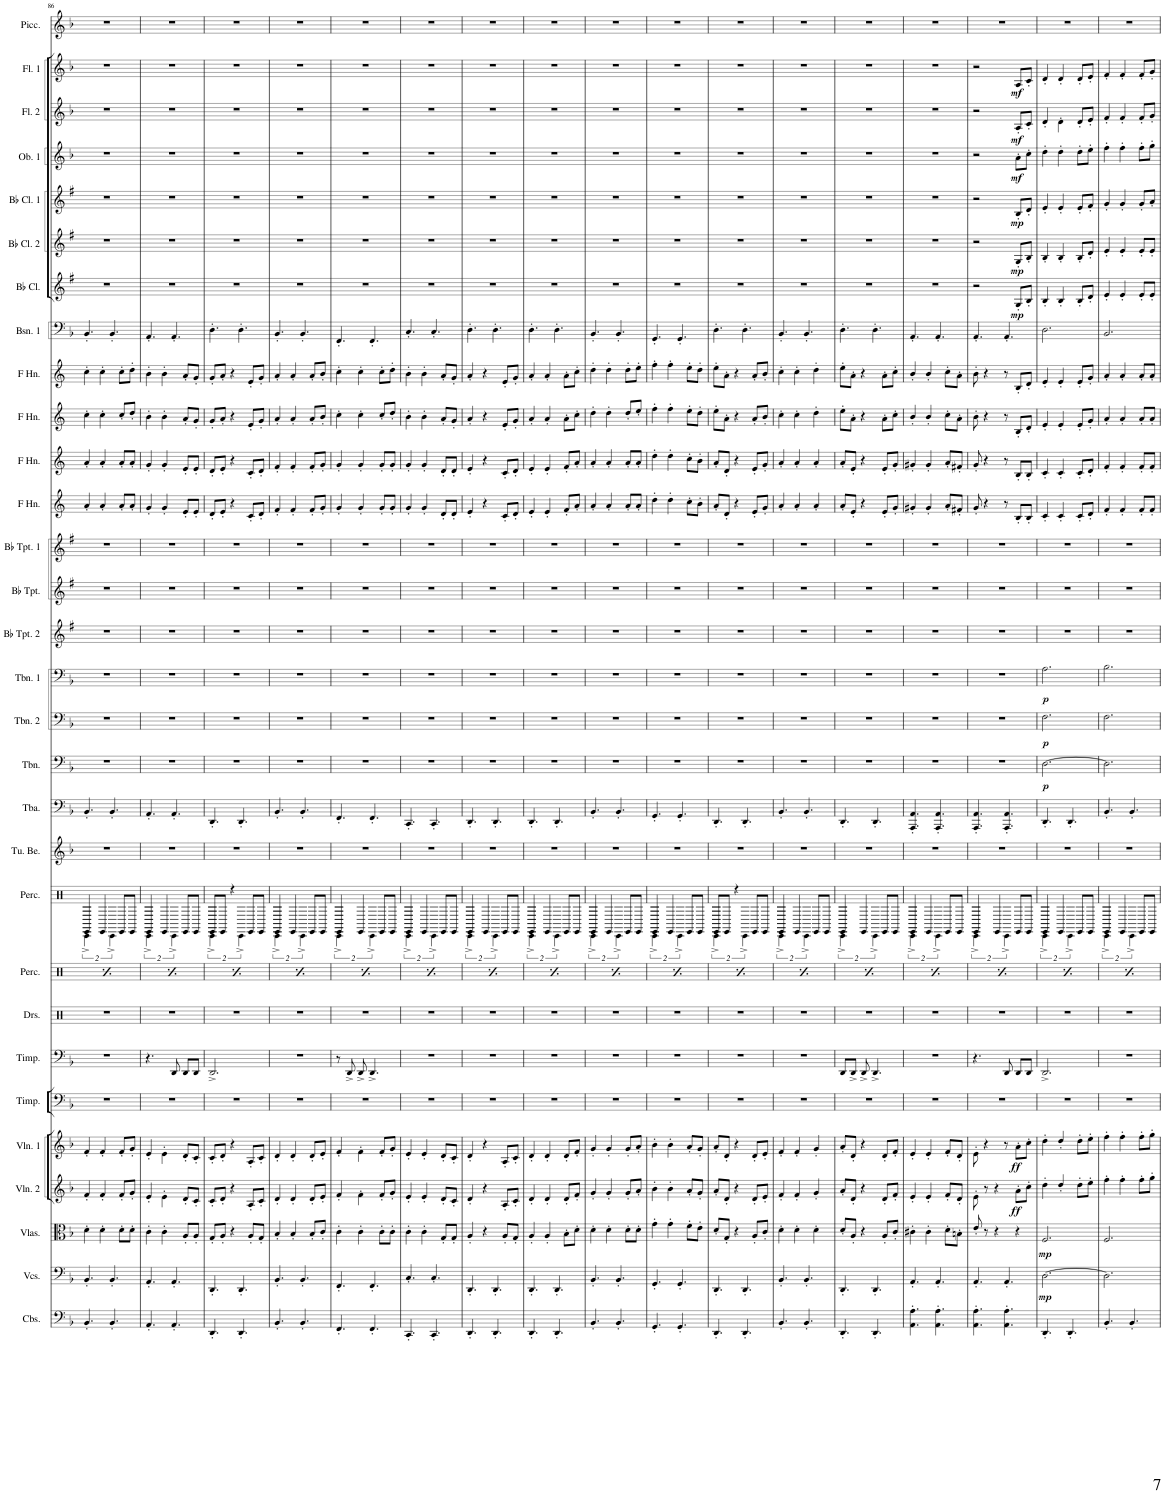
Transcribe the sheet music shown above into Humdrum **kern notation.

**kern	**kern	**dynam	**kern	**dynam	**kern	**dynam	**kern	**dynam	**kern	**kern	**kern	**kern	**dynam	**kern	**kern	**kern	**kern	**dynam	**kern	**dynam	**kern	**dynam	**kern	**kern	**kern	**kern	**kern	**kern	**kern	**kern	**kern	**dynam	**kern	**dynam	**kern	**dynam	**kern	**dynam	**kern	**dynam	**kern	**dynam	**kern
*part30	*part29	*part29	*part28	*part28	*part27	*part27	*part26	*part26	*part25	*part24	*part23	*part22	*part22	*part21	*part20	*part19	*part18	*part18	*part17	*part17	*part16	*part16	*part15	*part14	*part13	*part12	*part11	*part10	*part9	*part8	*part7	*part7	*part6	*part6	*part5	*part5	*part4	*part4	*part3	*part3	*part2	*part2	*part1
*staff30	*staff29	*staff29	*staff28	*staff28	*staff27	*staff27	*staff26	*staff26	*staff25	*staff24	*staff23	*staff22	*staff22	*staff21	*staff20	*staff19	*staff18	*staff18	*staff17	*staff17	*staff16	*staff16	*staff15	*staff14	*staff13	*staff12	*staff11	*staff10	*staff9	*staff8	*staff7	*staff7	*staff6	*staff6	*staff5	*staff5	*staff4	*staff4	*staff3	*staff3	*staff2	*staff2	*staff1
*I"Contrabasses	*I"Violoncellos	*	*I"Violas	*	*I"Violin 2	*	*I"Violin 1	*	*I"Timpani	*I"Timpani	*I"Drumset	*I"Percussion	*	*I"Percussion	*I"Tubular Bells	*I"Tuba	*I"Trombone	*	*I"Trombone 2	*	*I"Trombone 1	*	*I"Bb Trumpet 2	*I"Bb Trumpet	*I"Bb Trumpet 1	*I"Horn in F	*I"Horn in F	*I"Horn in F	*I"Horn in F	*I"Bassoon 1	*I"Bb Clarinet	*	*I"Bb Clarinet 2	*	*I"Bb Clarinet 1	*	*I"Oboe 1	*	*I"Flute 2	*	*I"Flute 1	*	*I"Piccolo
*I'Cbs.	*I'Vcs.	*	*I'Vlas.	*	*I'Vln. 2	*	*I'Vln. 1	*	*I'Timp.	*I'Timp.	*I'Drs.	*I'Perc.	*	*I'Perc.	*I'Tu. Be.	*I'Tba.	*I'Tbn.	*	*I'Tbn. 2	*	*I'Tbn. 1	*	*I'Bb Tpt. 2	*I'Bb Tpt.	*I'Bb Tpt. 1	*	*	*	*	*I'Bsn. 1	*I'Bb Cl.	*	*I'Bb Cl. 2	*	*I'Bb Cl. 1	*	*I'Ob. 1	*	*I'Fl. 2	*	*I'Fl. 1	*	*I'Picc.
!!LO:PB:g=z
*clefF4	*clefF4	*	*clefC3	*	*clefG2	*	*clefG2	*	*clefF4	*clefF4	*clefX	*clefX	*	*clefX	*clefG2	*clefF4	*clefF4	*	*clefF4	*	*clefF4	*	*clefG2	*clefG2	*clefG2	*clefG2	*clefG2	*clefG2	*clefG2	*clefF4	*clefG2	*	*clefG2	*	*clefG2	*	*clefG2	*	*clefG2	*	*clefG2	*	*clefG2
*Trd7c12	*	*	*	*	*	*	*	*	*	*	*	*	*	*	*	*	*	*	*	*	*	*	*Trd1c2	*Trd1c2	*Trd1c2	*Trd4c7	*Trd4c7	*Trd4c7	*Trd4c7	*Trd5c9	*Trd1c2	*	*Trd1c2	*	*Trd1c2	*	*	*	*	*	*	*	*Trd-7c-12
*k[b-]	*k[b-]	*	*k[b-]	*	*k[b-]	*	*k[b-]	*	*k[b-]	*k[b-]	*k[]	*k[]	*	*k[]	*k[b-]	*k[b-]	*k[b-]	*	*k[b-]	*	*k[b-]	*	*k[f#]	*k[f#]	*k[f#]	*k[]	*k[]	*k[]	*k[]	*k[b-]	*k[f#]	*	*k[f#]	*	*k[f#]	*	*k[b-]	*	*k[b-]	*	*k[b-]	*	*k[b-]
*M3/4	*M3/4	*	*M3/4	*	*M3/4	*	*M3/4	*	*M3/4	*M3/4	*M3/4	*M3/4	*	*M3/4	*M3/4	*M3/4	*M3/4	*	*M3/4	*	*M3/4	*	*M3/4	*M3/4	*M3/4	*M3/4	*M3/4	*M3/4	*M3/4	*M3/4	*M3/4	*	*M3/4	*	*M3/4	*	*M3/4	*	*M3/4	*	*M3/4	*	*M3/4
=86	=86	=86	=86	=86	=86	=86	=86	=86	=86	=86	=86	=86	=86	=86	=86	=86	=86	=86	=86	=86	=86	=86	=86	=86	=86	=86	=86	=86	=86	=86	=86	=86	=86	=86	=86	=86	=86	=86	=86	=86	=86	=86	=86
*	*	*	*	*	*	*	*	*	*	*	*	*	*	*^	*	*	*	*	*	*	*	*	*	*	*	*	*	*	*	*	*	*	*	*	*	*	*	*	*	*	*	*	*
!	!	!	!	!	!	!	!	!	!	!	!	!	!LO:DY:b	!	!	!	!	!	!	!	!	!	!	!	!	!	!	!	!	!	!	!	!	!	!	!	!	!	!	!	!	!	!	!
4.BB-'/	4.BB-'/	.	4d'\	.	4f'/	.	4f'/	.	2.r	2.r	2.r	2.AA/	mf	4EE/	8%3CC^\	2.r	4.BB-'/	2.r	.	2.r	.	2.r	.	2.r	2.r	2.r	4a'/	4a'/	4cc'\	4cc'\	4.BB-'/	2.r	.	2.r	.	2.r	.	2.r	.	2.r	.	2.r	.	2.r
.	.	.	4d'\	.	4f'/	.	4f'/	.	.	.	.	.	.	4EE/	.	.	.	.	.	.	.	.	.	.	.	.	4a'/	4a'/	4cc'\	4cc'\	.	.	.	.	.	.	.	.	.	.	.	.	.	.
4.BB-'/	4.BB-'/	.	.	.	.	.	.	.	.	.	.	.	.	.	8%3CC^\	.	4.BB-'/	.	.	.	.	.	.	.	.	.	.	.	.	.	4.BB-'/	.	.	.	.	.	.	.	.	.	.	.	.	.
.	.	.	8d'\L	.	8f'/L	.	8f'/L	.	.	.	.	.	.	8EE/L	.	.	.	.	.	.	.	.	.	.	.	.	8a'/L	8a'/L	8cc'/L	8cc'\L	.	.	.	.	.	.	.	.	.	.	.	.	.	.
.	.	.	8d'\J	.	8g'/J	.	8g'/J	.	.	.	.	.	.	8EE/J	.	.	.	.	.	.	.	.	.	.	.	.	8a'/J	8a'/J	8dd'/J	8dd'\J	.	.	.	.	.	.	.	.	.	.	.	.	.	.
=87	=87	=87	=87	=87	=87	=87	=87	=87	=87	=87	=87	=87	=87	=87	=87	=87	=87	=87	=87	=87	=87	=87	=87	=87	=87	=87	=87	=87	=87	=87	=87	=87	=87	=87	=87	=87	=87	=87	=87	=87	=87	=87	=87	=87
!	!	!	!	!	!	!	!	!	!	!	!	!	!LO:DY:b	!	!	!	!	!	!	!	!	!	!	!	!	!	!	!	!	!	!	!	!	!	!	!	!	!	!	!	!	!	!	!
4.AA'/	4.AA'/	.	4c'\	.	4e'/	.	4e'/	.	2.r	4.r	2.r	2.AA/	mf	4EE/	8%3CC^\	2.r	4.AA'/	2.r	.	2.r	.	2.r	.	2.r	2.r	2.r	4g'/	4g'/	4b'\	4b'\	4.AA'/	2.r	.	2.r	.	2.r	.	2.r	.	2.r	.	2.r	.	2.r
.	.	.	4c'\	.	4e'\	.	4e'\	.	.	.	.	.	.	4EE/	.	.	.	.	.	.	.	.	.	.	.	.	4g'/	4g'/	4b'\	4b'\	.	.	.	.	.	.	.	.	.	.	.	.	.	.
4.AA'/	4.AA'/	.	.	.	.	.	.	.	.	8DD/	.	.	.	.	8%3CC^\	.	4.AA'/	.	.	.	.	.	.	.	.	.	.	.	.	.	4.AA'/	.	.	.	.	.	.	.	.	.	.	.	.	.
.	.	.	8A'/L	.	8d'/L	.	8d'/L	.	.	8DD/L	.	.	.	8EE/L	.	.	.	.	.	.	.	.	.	.	.	.	8e'/L	8e'/L	8a'/L	8a'/L	.	.	.	.	.	.	.	.	.	.	.	.	.	.
.	.	.	8A'/J	.	8c'/J	.	8c'/J	.	.	8DD/J	.	.	.	8EE/J	.	.	.	.	.	.	.	.	.	.	.	.	8e'/J	8e'/J	8g'/J	8g'/J	.	.	.	.	.	.	.	.	.	.	.	.	.	.
=88	=88	=88	=88	=88	=88	=88	=88	=88	=88	=88	=88	=88	=88	=88	=88	=88	=88	=88	=88	=88	=88	=88	=88	=88	=88	=88	=88	=88	=88	=88	=88	=88	=88	=88	=88	=88	=88	=88	=88	=88	=88	=88	=88	=88
!	!	!	!	!	!	!	!	!	!	!	!	!	!LO:DY:b	!	!	!	!	!	!	!	!	!	!	!	!	!	!	!	!	!	!	!	!	!	!	!	!	!	!	!	!	!	!	!
4.DD'/	4.DD'/	.	8G'/L	.	8c'/L	.	8c'/L	.	2.r	2.DD^/	2.r	2.AA/	mf	8EE/L	8%3CC^\	2.r	4.DD'/	2.r	.	2.r	.	2.r	.	2.r	2.r	2.r	8d'/L	8d'/L	8g'/L	8g'/L	4.D'\	2.r	.	2.r	.	2.r	.	2.r	.	2.r	.	2.r	.	2.r
.	.	.	8A'/J	.	8d'/J	.	8d'/J	.	.	.	.	.	.	8EE/J	.	.	.	.	.	.	.	.	.	.	.	.	8e'/J	8e'/J	8a'/J	8a'/J	.	.	.	.	.	.	.	.	.	.	.	.	.	.
.	.	.	4r	.	4r	.	4r	.	.	.	.	.	.	4r	.	.	.	.	.	.	.	.	.	.	.	.	4r	4r	4r	4r	.	.	.	.	.	.	.	.	.	.	.	.	.	.
4.DD'/	4.DD'/	.	.	.	.	.	.	.	.	.	.	.	.	.	8%3CC^\	.	4.DD'/	.	.	.	.	.	.	.	.	.	.	.	.	.	4.D'\	.	.	.	.	.	.	.	.	.	.	.	.	.
.	.	.	8A'/L	.	8A'/L	.	8A'/L	.	.	.	.	.	.	8EE/L	.	.	.	.	.	.	.	.	.	.	.	.	8c'/L	8c'/L	8e'/L	8e'/L	.	.	.	.	.	.	.	.	.	.	.	.	.	.
.	.	.	8G'/J	.	8c'/J	.	8c'/J	.	.	.	.	.	.	8EE/J	.	.	.	.	.	.	.	.	.	.	.	.	8d'/J	8d'/J	8g'/J	8g'/J	.	.	.	.	.	.	.	.	.	.	.	.	.	.
=89	=89	=89	=89	=89	=89	=89	=89	=89	=89	=89	=89	=89	=89	=89	=89	=89	=89	=89	=89	=89	=89	=89	=89	=89	=89	=89	=89	=89	=89	=89	=89	=89	=89	=89	=89	=89	=89	=89	=89	=89	=89	=89	=89	=89
!	!	!	!	!	!	!	!	!	!	!	!	!	!LO:DY:b	!	!	!	!	!	!	!	!	!	!	!	!	!	!	!	!	!	!	!	!	!	!	!	!	!	!	!	!	!	!	!
4.BB-'/	4.BB-'/	.	4B-'/	.	4d'/	.	4d'/	.	2.r	2.r	2.r	2.AA/	mf	4EE/	8%3CC^\	2.r	4.BB-'/	2.r	.	2.r	.	2.r	.	2.r	2.r	2.r	4f'/	4f'/	4a'/	4a'/	4.BB-'/	2.r	.	2.r	.	2.r	.	2.r	.	2.r	.	2.r	.	2.r
.	.	.	4B-'/	.	4d'/	.	4d'/	.	.	.	.	.	.	4EE/	.	.	.	.	.	.	.	.	.	.	.	.	4f'/	4f'/	4a'/	4a'/	.	.	.	.	.	.	.	.	.	.	.	.	.	.
4.BB-'/	4.BB-'/	.	.	.	.	.	.	.	.	.	.	.	.	.	8%3CC^\	.	4.BB-'/	.	.	.	.	.	.	.	.	.	.	.	.	.	4.BB-'/	.	.	.	.	.	.	.	.	.	.	.	.	.
.	.	.	8B-'/L	.	8d'/L	.	8d'/L	.	.	.	.	.	.	8EE/L	.	.	.	.	.	.	.	.	.	.	.	.	8f'/L	8f'/L	8a'/L	8a'/L	.	.	.	.	.	.	.	.	.	.	.	.	.	.
.	.	.	8c'/J	.	8e'/J	.	8e'/J	.	.	.	.	.	.	8EE/J	.	.	.	.	.	.	.	.	.	.	.	.	8g'/J	8g'/J	8b'/J	8b'/J	.	.	.	.	.	.	.	.	.	.	.	.	.	.
=90	=90	=90	=90	=90	=90	=90	=90	=90	=90	=90	=90	=90	=90	=90	=90	=90	=90	=90	=90	=90	=90	=90	=90	=90	=90	=90	=90	=90	=90	=90	=90	=90	=90	=90	=90	=90	=90	=90	=90	=90	=90	=90	=90	=90
!	!	!	!	!	!	!	!	!	!	!	!	!	!LO:DY:b	!	!	!	!	!	!	!	!	!	!	!	!	!	!	!	!	!	!	!	!	!	!	!	!	!	!	!	!	!	!	!
4.FF'/	4.FF'/	.	4c'\	.	4f'/	.	4f'/	.	2.r	8r	2.r	2.AA/	mf	4EE/	8%3CC^\	2.r	4.FF'/	2.r	.	2.r	.	2.r	.	2.r	2.r	2.r	4g'/	4g'/	4cc'\	4cc'\	4.FF'/	2.r	.	2.r	.	2.r	.	2.r	.	2.r	.	2.r	.	2.r
.	.	.	.	.	.	.	.	.	.	8DD^/	.	.	.	.	.	.	.	.	.	.	.	.	.	.	.	.	.	.	.	.	.	.	.	.	.	.	.	.	.	.	.	.	.	.
.	.	.	4c'\	.	4f'\	.	4f'\	.	.	8DD^/	.	.	.	4EE/	.	.	.	.	.	.	.	.	.	.	.	.	4g'/	4g'/	4cc'\	4cc'\	.	.	.	.	.	.	.	.	.	.	.	.	.	.
4.FF'/	4.FF'/	.	.	.	.	.	.	.	.	4.DD^/	.	.	.	.	8%3CC^\	.	4.FF'/	.	.	.	.	.	.	.	.	.	.	.	.	.	4.FF'/	.	.	.	.	.	.	.	.	.	.	.	.	.
.	.	.	8c'\L	.	8f'/L	.	8f'/L	.	.	.	.	.	.	8EE/L	.	.	.	.	.	.	.	.	.	.	.	.	8g'/L	8g'/L	8cc'/L	8cc'\L	.	.	.	.	.	.	.	.	.	.	.	.	.	.
.	.	.	8c'\J	.	8g'/J	.	8g'/J	.	.	.	.	.	.	8EE/J	.	.	.	.	.	.	.	.	.	.	.	.	8g'/J	8g'/J	8dd'/J	8dd'\J	.	.	.	.	.	.	.	.	.	.	.	.	.	.
=91	=91	=91	=91	=91	=91	=91	=91	=91	=91	=91	=91	=91	=91	=91	=91	=91	=91	=91	=91	=91	=91	=91	=91	=91	=91	=91	=91	=91	=91	=91	=91	=91	=91	=91	=91	=91	=91	=91	=91	=91	=91	=91	=91	=91
!	!	!	!	!	!	!	!	!	!	!	!	!	!LO:DY:b	!	!	!	!	!	!	!	!	!	!	!	!	!	!	!	!	!	!	!	!	!	!	!	!	!	!	!	!	!	!	!
4.CC'/	4.C'/	.	4c'\	.	4e'/	.	4e'/	.	2.r	2.r	2.r	2.AA/	mf	4EE/	8%3CC^\	2.r	4.CC'/	2.r	.	2.r	.	2.r	.	2.r	2.r	2.r	4g'/	4g'/	4b'\	4b'\	4.C'/	2.r	.	2.r	.	2.r	.	2.r	.	2.r	.	2.r	.	2.r
.	.	.	4c'\	.	4e'/	.	4e'/	.	.	.	.	.	.	4EE/	.	.	.	.	.	.	.	.	.	.	.	.	4g'/	4g'/	4b'\	4b'\	.	.	.	.	.	.	.	.	.	.	.	.	.	.
4.CC'/	4.C'/	.	.	.	.	.	.	.	.	.	.	.	.	.	8%3CC^\	.	4.CC'/	.	.	.	.	.	.	.	.	.	.	.	.	.	4.C'/	.	.	.	.	.	.	.	.	.	.	.	.	.
.	.	.	8G'/L	.	8d'/L	.	8d'/L	.	.	.	.	.	.	8EE/L	.	.	.	.	.	.	.	.	.	.	.	.	8d'/L	8d'/L	8a'/L	8a'/L	.	.	.	.	.	.	.	.	.	.	.	.	.	.
.	.	.	8G'/J	.	8c'/J	.	8c'/J	.	.	.	.	.	.	8EE/J	.	.	.	.	.	.	.	.	.	.	.	.	8d'/J	8d'/J	8g'/J	8g'/J	.	.	.	.	.	.	.	.	.	.	.	.	.	.
=92	=92	=92	=92	=92	=92	=92	=92	=92	=92	=92	=92	=92	=92	=92	=92	=92	=92	=92	=92	=92	=92	=92	=92	=92	=92	=92	=92	=92	=92	=92	=92	=92	=92	=92	=92	=92	=92	=92	=92	=92	=92	=92	=92	=92
!	!	!	!	!	!	!	!	!	!	!	!	!	!LO:DY:b	!	!	!	!	!	!	!	!	!	!	!	!	!	!	!	!	!	!	!	!	!	!	!	!	!	!	!	!	!	!	!
4.DD'/	4.DD'/	.	4A'/	.	4d'/	.	4d'/	.	2.r	2.r	2.r	2.AA/	mf	4EE/	8%3CC^\	2.r	4.DD'/	2.r	.	2.r	.	2.r	.	2.r	2.r	2.r	4e'/	4e'/	4a'/	4a'/	4.D'\	2.r	.	2.r	.	2.r	.	2.r	.	2.r	.	2.r	.	2.r
.	.	.	4r	.	4r	.	4r	.	.	.	.	.	.	4EE/	.	.	.	.	.	.	.	.	.	.	.	.	4r	4r	4r	4r	.	.	.	.	.	.	.	.	.	.	.	.	.	.
4.DD'/	4.DD'/	.	.	.	.	.	.	.	.	.	.	.	.	.	8%3CC^\	.	4.DD'/	.	.	.	.	.	.	.	.	.	.	.	.	.	4.D'\	.	.	.	.	.	.	.	.	.	.	.	.	.
.	.	.	8A'/L	.	8A'/L	.	8A'/L	.	.	.	.	.	.	8EE/L	.	.	.	.	.	.	.	.	.	.	.	.	8c'/L	8c'/L	8e'/L	8e'/L	.	.	.	.	.	.	.	.	.	.	.	.	.	.
.	.	.	8G'/J	.	8c'/J	.	8c'/J	.	.	.	.	.	.	8EE/J	.	.	.	.	.	.	.	.	.	.	.	.	8d'/J	8d'/J	8g'/J	8g'/J	.	.	.	.	.	.	.	.	.	.	.	.	.	.
=93	=93	=93	=93	=93	=93	=93	=93	=93	=93	=93	=93	=93	=93	=93	=93	=93	=93	=93	=93	=93	=93	=93	=93	=93	=93	=93	=93	=93	=93	=93	=93	=93	=93	=93	=93	=93	=93	=93	=93	=93	=93	=93	=93	=93
!	!	!	!	!	!	!	!	!	!	!	!	!	!LO:DY:b	!	!	!	!	!	!	!	!	!	!	!	!	!	!	!	!	!	!	!	!	!	!	!	!	!	!	!	!	!	!	!
4.DD'/	4.DD'/	.	4A'/	.	4d'/	.	4d'/	.	2.r	2.r	2.r	2.AA/	mf	4EE/	8%3CC^\	2.r	4.DD'/	2.r	.	2.r	.	2.r	.	2.r	2.r	2.r	4e'/	4e'/	4a'/	4a'/	4.D'\	2.r	.	2.r	.	2.r	.	2.r	.	2.r	.	2.r	.	2.r
.	.	.	4A'/	.	4d'/	.	4d'/	.	.	.	.	.	.	4EE/	.	.	.	.	.	.	.	.	.	.	.	.	4e'/	4e'/	4a'/	4a'/	.	.	.	.	.	.	.	.	.	.	.	.	.	.
4.DD'/	4.DD'/	.	.	.	.	.	.	.	.	.	.	.	.	.	8%3CC^\	.	4.DD'/	.	.	.	.	.	.	.	.	.	.	.	.	.	4.D'\	.	.	.	.	.	.	.	.	.	.	.	.	.
.	.	.	8B-'\L	.	8d'/L	.	8d'/L	.	.	.	.	.	.	8EE/L	.	.	.	.	.	.	.	.	.	.	.	.	8f'/L	8f'/L	8a'\L	8a'\L	.	.	.	.	.	.	.	.	.	.	.	.	.	.
.	.	.	8d'\J	.	8f'/J	.	8f'/J	.	.	.	.	.	.	8EE/J	.	.	.	.	.	.	.	.	.	.	.	.	8a'/J	8a'/J	8cc'\J	8cc'\J	.	.	.	.	.	.	.	.	.	.	.	.	.	.
=94	=94	=94	=94	=94	=94	=94	=94	=94	=94	=94	=94	=94	=94	=94	=94	=94	=94	=94	=94	=94	=94	=94	=94	=94	=94	=94	=94	=94	=94	=94	=94	=94	=94	=94	=94	=94	=94	=94	=94	=94	=94	=94	=94	=94
!	!	!	!	!	!	!	!	!	!	!	!	!	!LO:DY:b	!	!	!	!	!	!	!	!	!	!	!	!	!	!	!	!	!	!	!	!	!	!	!	!	!	!	!	!	!	!	!
4.BB-'/	4.BB-'/	.	4d'\	.	4g'/	.	4g'/	.	2.r	2.r	2.r	2.AA/	mf	4EE/	8%3CC^\	2.r	4.BB-'/	2.r	.	2.r	.	2.r	.	2.r	2.r	2.r	4a'/	4a'/	4dd'\	4dd'\	4.BB-'/	2.r	.	2.r	.	2.r	.	2.r	.	2.r	.	2.r	.	2.r
.	.	.	4d'\	.	4g'/	.	4g'/	.	.	.	.	.	.	4EE/	.	.	.	.	.	.	.	.	.	.	.	.	4a'/	4a'/	4dd'\	4dd'\	.	.	.	.	.	.	.	.	.	.	.	.	.	.
4.BB-'/	4.BB-'/	.	.	.	.	.	.	.	.	.	.	.	.	.	8%3CC^\	.	4.BB-'/	.	.	.	.	.	.	.	.	.	.	.	.	.	4.BB-'/	.	.	.	.	.	.	.	.	.	.	.	.	.
.	.	.	8d'\L	.	8g'/L	.	8g'/L	.	.	.	.	.	.	8EE/L	.	.	.	.	.	.	.	.	.	.	.	.	8a'/L	8a'/L	8dd'/L	8dd'\L	.	.	.	.	.	.	.	.	.	.	.	.	.	.
.	.	.	8d'\J	.	8a'/J	.	8a'/J	.	.	.	.	.	.	8EE/J	.	.	.	.	.	.	.	.	.	.	.	.	8a'/J	8a'/J	8ee'/J	8ee'\J	.	.	.	.	.	.	.	.	.	.	.	.	.	.
=95	=95	=95	=95	=95	=95	=95	=95	=95	=95	=95	=95	=95	=95	=95	=95	=95	=95	=95	=95	=95	=95	=95	=95	=95	=95	=95	=95	=95	=95	=95	=95	=95	=95	=95	=95	=95	=95	=95	=95	=95	=95	=95	=95	=95
!	!	!	!	!	!	!	!	!	!	!	!	!	!LO:DY:b	!	!	!	!	!	!	!	!	!	!	!	!	!	!	!	!	!	!	!	!	!	!	!	!	!	!	!	!	!	!	!
4.GG'/	4.GG'/	.	4g'\	.	4b-'\	.	4b-'\	.	2.r	2.r	2.r	2.AA/	mf	4EE/	8%3CC^\	2.r	4.GG'/	2.r	.	2.r	.	2.r	.	2.r	2.r	2.r	4dd'\	4dd'\	4ff'\	4ff'\	4.GG'/	2.r	.	2.r	.	2.r	.	2.r	.	2.r	.	2.r	.	2.r
.	.	.	4g'\	.	4b-'\	.	4b-'\	.	.	.	.	.	.	4EE/	.	.	.	.	.	.	.	.	.	.	.	.	4dd'\	4dd'\	4ff'\	4ff'\	.	.	.	.	.	.	.	.	.	.	.	.	.	.
4.GG'/	4.GG'/	.	.	.	.	.	.	.	.	.	.	.	.	.	8%3CC^\	.	4.GG'/	.	.	.	.	.	.	.	.	.	.	.	.	.	4.GG'/	.	.	.	.	.	.	.	.	.	.	.	.	.
.	.	.	8f'\L	.	8a'/L	.	8a'/L	.	.	.	.	.	.	8EE/L	.	.	.	.	.	.	.	.	.	.	.	.	8cc'\L	8cc'\L	8ee'\L	8ee'\L	.	.	.	.	.	.	.	.	.	.	.	.	.	.
.	.	.	8e'\J	.	8g'/J	.	8g'/J	.	.	.	.	.	.	8EE/J	.	.	.	.	.	.	.	.	.	.	.	.	8b'\J	8b'\J	8dd'\J	8dd'\J	.	.	.	.	.	.	.	.	.	.	.	.	.	.
=96	=96	=96	=96	=96	=96	=96	=96	=96	=96	=96	=96	=96	=96	=96	=96	=96	=96	=96	=96	=96	=96	=96	=96	=96	=96	=96	=96	=96	=96	=96	=96	=96	=96	=96	=96	=96	=96	=96	=96	=96	=96	=96	=96	=96
!	!	!	!	!	!	!	!	!	!	!	!	!	!LO:DY:b	!	!	!	!	!	!	!	!	!	!	!	!	!	!	!	!	!	!	!	!	!	!	!	!	!	!	!	!	!	!	!
4.DD'/	4.DD'/	.	8d'/L	.	8a'/L	.	8a'/L	.	2.r	2.r	2.r	2.AA/	mf	8EE/L	8%3CC^\	2.r	4.DD'/	2.r	.	2.r	.	2.r	.	2.r	2.r	2.r	8a'/L	8a'/L	8ee'\L	8ee'\L	4.D'\	2.r	.	2.r	.	2.r	.	2.r	.	2.r	.	2.r	.	2.r
.	.	.	8G'/J	.	8d'/J	.	8d'/J	.	.	.	.	.	.	8EE/J	.	.	.	.	.	.	.	.	.	.	.	.	8d'/J	8d'/J	8a'\J	8a'\J	.	.	.	.	.	.	.	.	.	.	.	.	.	.
.	.	.	4r	.	4r	.	4r	.	.	.	.	.	.	4r	.	.	.	.	.	.	.	.	.	.	.	.	4r	4r	4r	4r	.	.	.	.	.	.	.	.	.	.	.	.	.	.
4.DD'/	4.DD'/	.	.	.	.	.	.	.	.	.	.	.	.	.	8%3CC^\	.	4.DD'/	.	.	.	.	.	.	.	.	.	.	.	.	.	4.D'\	.	.	.	.	.	.	.	.	.	.	.	.	.
.	.	.	8A'/L	.	8d'/L	.	8d'/L	.	.	.	.	.	.	8EE/L	.	.	.	.	.	.	.	.	.	.	.	.	8e'/L	8e'/L	8a'/L	8a'/L	.	.	.	.	.	.	.	.	.	.	.	.	.	.
.	.	.	8c'/J	.	8e'/J	.	8e'/J	.	.	.	.	.	.	8EE/J	.	.	.	.	.	.	.	.	.	.	.	.	8g'/J	8g'/J	8b'/J	8b'/J	.	.	.	.	.	.	.	.	.	.	.	.	.	.
=97	=97	=97	=97	=97	=97	=97	=97	=97	=97	=97	=97	=97	=97	=97	=97	=97	=97	=97	=97	=97	=97	=97	=97	=97	=97	=97	=97	=97	=97	=97	=97	=97	=97	=97	=97	=97	=97	=97	=97	=97	=97	=97	=97	=97
!	!	!	!	!	!	!	!	!	!	!	!	!	!LO:DY:b	!	!	!	!	!	!	!	!	!	!	!	!	!	!	!	!	!	!	!	!	!	!	!	!	!	!	!	!	!	!	!
4.BB-'/	4.BB-'/	.	4d'\	.	4f'/	.	4f'/	.	2.r	2.r	2.r	2.AA/	mf	4EE/	8%3CC^\	2.r	4.BB-'/	2.r	.	2.r	.	2.r	.	2.r	2.r	2.r	4a'/	4a'/	4cc'\	4cc'\	4.BB-'/	2.r	.	2.r	.	2.r	.	2.r	.	2.r	.	2.r	.	2.r
.	.	.	4d'\	.	4f'/	.	4f'/	.	.	.	.	.	.	4EE/	.	.	.	.	.	.	.	.	.	.	.	.	4a'/	4a'/	4cc'\	4cc'\	.	.	.	.	.	.	.	.	.	.	.	.	.	.
4.BB-'/	4.BB-'/	.	.	.	.	.	.	.	.	.	.	.	.	.	8%3CC^\	.	4.BB-'/	.	.	.	.	.	.	.	.	.	.	.	.	.	4.BB-'/	.	.	.	.	.	.	.	.	.	.	.	.	.
.	.	.	4d'\	.	4g'/	.	4g'/	.	.	.	.	.	.	8EE/L	.	.	.	.	.	.	.	.	.	.	.	.	4a'/	4a'/	4dd'\	4dd'\	.	.	.	.	.	.	.	.	.	.	.	.	.	.
.	.	.	.	.	.	.	.	.	.	.	.	.	.	8EE/J	.	.	.	.	.	.	.	.	.	.	.	.	.	.	.	.	.	.	.	.	.	.	.	.	.	.	.	.	.	.
=98	=98	=98	=98	=98	=98	=98	=98	=98	=98	=98	=98	=98	=98	=98	=98	=98	=98	=98	=98	=98	=98	=98	=98	=98	=98	=98	=98	=98	=98	=98	=98	=98	=98	=98	=98	=98	=98	=98	=98	=98	=98	=98	=98	=98
!	!	!	!	!	!	!	!	!	!	!	!	!	!LO:DY:b	!	!	!	!	!	!	!	!	!	!	!	!	!	!	!	!	!	!	!	!	!	!	!	!	!	!	!	!	!	!	!
4.DD'/	4.DD'/	.	8d'/L	.	8a'/L	.	8a'/L	.	2.r	8DD/L	2.r	2.AA/	mf	4EE/	8%3CC^\	2.r	4.DD'/	2.r	.	2.r	.	2.r	.	2.r	2.r	2.r	8a'/L	8a'/L	8ee'\L	8ee'\L	4.D'\	2.r	.	2.r	.	2.r	.	2.r	.	2.r	.	2.r	.	2.r
.	.	.	8A'/J	.	8d'/J	.	8d'/J	.	.	8DD^/J	.	.	.	.	.	.	.	.	.	.	.	.	.	.	.	.	8e'/J	8e'/J	8a'\J	8a'\J	.	.	.	.	.	.	.	.	.	.	.	.	.	.
.	.	.	4r	.	4r	.	4r	.	.	8DD^/	.	.	.	4EE/	.	.	.	.	.	.	.	.	.	.	.	.	4r	4r	4r	4r	.	.	.	.	.	.	.	.	.	.	.	.	.	.
4.DD'/	4.DD'/	.	.	.	.	.	.	.	.	4.DD^/	.	.	.	.	8%3CC^\	.	4.DD'/	.	.	.	.	.	.	.	.	.	.	.	.	.	4.D'\	.	.	.	.	.	.	.	.	.	.	.	.	.
.	.	.	8A'/L	.	8d'/L	.	8d'/L	.	.	.	.	.	.	8EE/L	.	.	.	.	.	.	.	.	.	.	.	.	8e'/L	8e'/L	8a'\L	8a'\L	.	.	.	.	.	.	.	.	.	.	.	.	.	.
.	.	.	8c'/J	.	8f'/J	.	8f'/J	.	.	.	.	.	.	8EE/J	.	.	.	.	.	.	.	.	.	.	.	.	8g'/J	8g'/J	8cc'\J	8cc'\J	.	.	.	.	.	.	.	.	.	.	.	.	.	.
=99	=99	=99	=99	=99	=99	=99	=99	=99	=99	=99	=99	=99	=99	=99	=99	=99	=99	=99	=99	=99	=99	=99	=99	=99	=99	=99	=99	=99	=99	=99	=99	=99	=99	=99	=99	=99	=99	=99	=99	=99	=99	=99	=99	=99
!	!	!	!	!	!	!	!	!	!	!	!	!	!LO:DY:b	!	!	!	!	!	!	!	!	!	!	!	!	!	!	!	!	!	!	!	!	!	!	!	!	!	!	!	!	!	!	!
4.AA\' 4.A\'	4.AA'/	.	4c#X'\	.	4e'/	.	4e'/	.	2.r	2.r	2.r	2.AA/	mf	4EE/	8%3CC^\	2.r	4.AAA/' 4.AA/'	2.r	.	2.r	.	2.r	.	2.r	2.r	2.r	4g#X'/	4g#X'/	4b'/	4b'/	4.AA'/	2.r	.	2.r	.	2.r	.	2.r	.	2.r	.	2.r	.	2.r
.	.	.	4c#'\	.	4e'/	.	4e'/	.	.	.	.	.	.	4EE/	.	.	.	.	.	.	.	.	.	.	.	.	4g#'/	4g#'/	4b'/	4b'/	.	.	.	.	.	.	.	.	.	.	.	.	.	.
4.AA\' 4.A\'	4.AA'/	.	.	.	.	.	.	.	.	.	.	.	.	.	8%3CC^\	.	4.AAA/' 4.AA/'	.	.	.	.	.	.	.	.	.	.	.	.	.	4.AA'/	.	.	.	.	.	.	.	.	.	.	.	.	.
.	.	.	8d'\L	.	8f'/L	.	8f'/L	.	.	.	.	.	.	8EE/L	.	.	.	.	.	.	.	.	.	.	.	.	8a'/L	8a'/L	8cc'\L	8cc'\L	.	.	.	.	.	.	.	.	.	.	.	.	.	.
.	.	.	8Bn'\J	.	8d'/J	.	8d'/J	.	.	.	.	.	.	8EE/J	.	.	.	.	.	.	.	.	.	.	.	.	8f#X'/J	8f#X'/J	8a'\J	8a'\J	.	.	.	.	.	.	.	.	.	.	.	.	.	.
=100	=100	=100	=100	=100	=100	=100	=100	=100	=100	=100	=100	=100	=100	=100	=100	=100	=100	=100	=100	=100	=100	=100	=100	=100	=100	=100	=100	=100	=100	=100	=100	=100	=100	=100	=100	=100	=100	=100	=100	=100	=100	=100	=100	=100
!	!	!	!	!	!	!	!	!	!	!	!	!	!LO:DY:b	!	!	!	!	!	!	!	!	!	!	!	!	!	!	!	!	!	!	!	!	!	!	!	!	!	!	!	!	!	!	!
4.AA\' 4.A\'	4.AA'/	.	8e'/	.	8e'\	.	8e'\	.	2.r	4.r	2.r	2.AA/	mf	4EE/	8%3CC^\	2.r	4.AAA/' 4.AA/'	2.r	.	2.r	.	2.r	.	2.r	2.r	2.r	8g'/	8g'/	8b'\	8b'\	4.AA'/	2r	.	2r	.	2r	.	2r	.	2r	.	2r	.	2.r
.	.	.	8r	.	8r	.	4r	.	.	.	.	.	.	.	.	.	.	.	.	.	.	.	.	.	.	.	4r	4r	4r	4r	.	.	.	.	.	.	.	.	.	.	.	.	.	.
.	.	.	4r	.	4r	.	.	.	.	.	.	.	.	4EE/	.	.	.	.	.	.	.	.	.	.	.	.	.	.	.	.	.	.	.	.	.	.	.	.	.	.	.	.	.	.
4.AA\' 4.A\'	4.AA'/	.	.	.	.	.	8r	.	.	8DD/	.	.	.	.	8%3CC^\	.	4.AAA/' 4.AA/'	.	.	.	.	.	.	.	.	.	8r	8r	8r	8r	4.AA'/	.	.	.	.	.	.	.	.	.	.	.	.	.
!	!	!	!	!	!	!LO:DY:b	!	!LO:DY:b	!	!	!	!	!	!	!	!	!	!	!	!	!	!	!	!	!	!	!	!	!	!	!	!	!LO:DY:b	!	!LO:DY:b	!	!LO:DY:b	!	!LO:DY:b	!	!LO:DY:b	!	!LO:DY:b	!
.	.	.	4r	.	8a'\L	ff	8a'\L	ff	.	8DD/L	.	.	.	8EE/L	.	.	.	.	.	.	.	.	.	.	.	.	8B'/L	8B'/L	8B'/L	8B'/L	.	8G'/L	mp	8G'/L	mp	8B'/L	mp	8a'\L	mf	8A'/L	mf	8A/L	mf	.
.	.	.	.	.	8cc'\J	.	8cc'\J	.	.	8DD/J	.	.	.	8EE/J	.	.	.	.	.	.	.	.	.	.	.	.	8B'/J	8B'/J	8d'/J	8d'/J	.	8B'/J	.	8B'/J	.	8d'/J	.	8cc'\J	.	8c'/J	.	8c'/J	.	.
=101	=101	=101	=101	=101	=101	=101	=101	=101	=101	=101	=101	=101	=101	=101	=101	=101	=101	=101	=101	=101	=101	=101	=101	=101	=101	=101	=101	=101	=101	=101	=101	=101	=101	=101	=101	=101	=101	=101	=101	=101	=101	=101	=101	=101
!	!	!LO:DY:b	!	!LO:DY:b	!	!	!	!	!	!	!	!	!LO:DY:b	!	!	!	!	!	!LO:DY:b	!	!LO:DY:b	!	!LO:DY:b	!	!	!	!	!	!	!	!	!	!	!	!	!	!	!	!	!	!	!	!	!
4.DD'/	[2.D\	mp	2.F/	mp	4dd'\	.	4dd'\	.	2.r	2.DD^/	2.r	2.AA/	mf	4EE/	8%3CC^\	2.r	4.DD'/	[2.D\	p	2.F\	p	2.A\	p	2.r	2.r	2.r	4c'/	4c'/	4e'/	4e'/	2.D\	4B'/	.	4B'/	.	4e'/	.	4dd'\	.	4d'/	.	4d'/	.	2.r
.	.	.	.	.	4dd'/	.	4dd'/	.	.	.	.	.	.	4EE/	.	.	.	.	.	.	.	.	.	.	.	.	4c'/	4c'/	4e'/	4e'/	.	4B'/	.	4B'/	.	4e'/	.	4dd'\	.	4d'\	.	4d'/	.	.
4.DD'/	.	.	.	.	.	.	.	.	.	.	.	.	.	.	8%3CC^\	.	4.DD'/	.	.	.	.	.	.	.	.	.	.	.	.	.	.	.	.	.	.	.	.	.	.	.	.	.	.	.
.	.	.	.	.	8dd'\L	.	8dd'\L	.	.	.	.	.	.	8EE/L	.	.	.	.	.	.	.	.	.	.	.	.	8c'/L	8c'/L	8e'/L	8e'/L	.	8B'/L	.	8B'/L	.	8e'/L	.	8dd'\L	.	8d'/L	.	8d'/L	.	.
.	.	.	.	.	8ee'\J	.	8ee'\J	.	.	.	.	.	.	8EE/J	.	.	.	.	.	.	.	.	.	.	.	.	8d'/J	8d'/J	8g'/J	8g'/J	.	8d'/J	.	8d'/J	.	8f#'/J	.	8ee'\J	.	8e'/J	.	8e'/J	.	.
=102	=102	=102	=102	=102	=102	=102	=102	=102	=102	=102	=102	=102	=102	=102	=102	=102	=102	=102	=102	=102	=102	=102	=102	=102	=102	=102	=102	=102	=102	=102	=102	=102	=102	=102	=102	=102	=102	=102	=102	=102	=102	=102	=102	=102
!	!	!	!	!	!	!	!	!	!	!	!	!	!LO:DY:b	!	!	!	!	!	!	!	!	!	!	!	!	!	!	!	!	!	!	!	!	!	!	!	!	!	!	!	!	!	!	!
4.BB-'/	2.D\]	.	2.F/	.	4ff'\	.	4ff'\	.	2.r	2.r	2.r	2.AA/	mf	4EE/	8%3CC^\	2.r	4.BB-'/	2.D\]	.	2.F\	.	2.B-\	.	2.r	2.r	2.r	4f'/	4f'/	4a'/	4a'/	2.BB-/	4e'/	.	4e'/	.	4g'/	.	4ff'\	.	4f'/	.	4f'/	.	2.r
.	.	.	.	.	4ff'\	.	4ff'\	.	.	.	.	.	.	4EE/	.	.	.	.	.	.	.	.	.	.	.	.	4f'/	4f'/	4a'/	4a'/	.	4e'/	.	4e'/	.	4g'/	.	4ff'\	.	4f'/	.	4f'/	.	.
4.BB-'/	.	.	.	.	.	.	.	.	.	.	.	.	.	.	8%3CC^\	.	4.BB-'/	.	.	.	.	.	.	.	.	.	.	.	.	.	.	.	.	.	.	.	.	.	.	.	.	.	.	.
.	.	.	.	.	8ff'\L	.	8ff'\L	.	.	.	.	.	.	8EE/L	.	.	.	.	.	.	.	.	.	.	.	.	8f'/L	8f'/L	8a'/L	8a'/L	.	8e'/L	.	8e'/L	.	8g'/L	.	8ff'\L	.	8f'/L	.	8f'/L	.	.
.	.	.	.	.	8gg'\J	.	8gg'\J	.	.	.	.	.	.	8EE/J	.	.	.	.	.	.	.	.	.	.	.	.	8f'/J	8f'/J	8a'/J	8a'/J	.	8e'/J	.	8e'/J	.	8a'/J	.	8gg'\J	.	8g'/J	.	8g'/J	.	.
*	*	*	*	*	*	*	*	*	*	*	*	*	*	*v	*v	*	*	*	*	*	*	*	*	*	*	*	*	*	*	*	*	*	*	*	*	*	*	*	*	*	*	*	*	*
=	=	=	=	=	=	=	=	=	=	=	=	=	=	=	=	=	=	=	=	=	=	=	=	=	=	=	=	=	=	=	=	=	=	=	=	=	=	=	=	=	=	=	=
*-	*-	*-	*-	*-	*-	*-	*-	*-	*-	*-	*-	*-	*-	*-	*-	*-	*-	*-	*-	*-	*-	*-	*-	*-	*-	*-	*-	*-	*-	*-	*-	*-	*-	*-	*-	*-	*-	*-	*-	*-	*-	*-	*-
